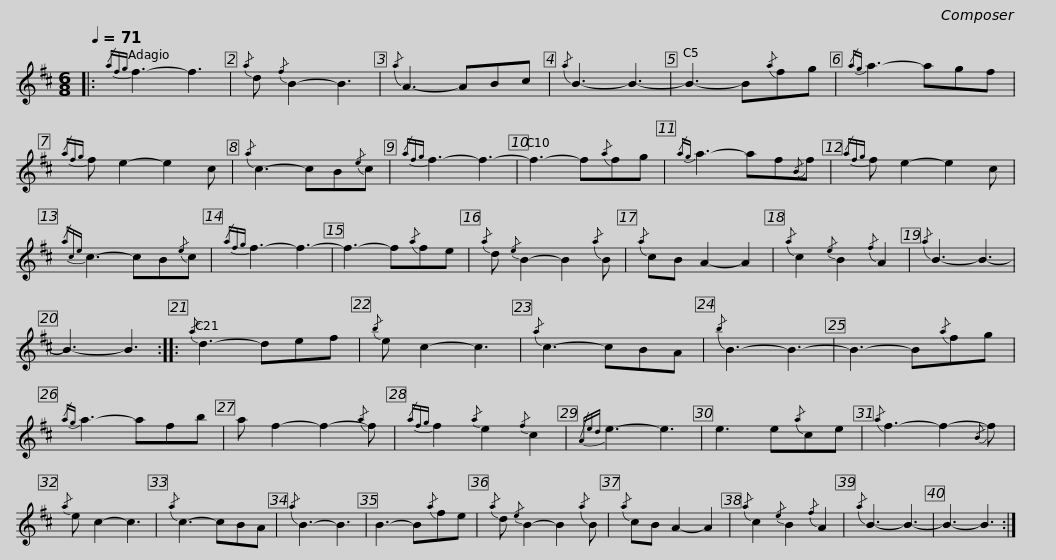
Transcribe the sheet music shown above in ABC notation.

X:1
L:1/8
Q:1/4=71
M:6/8
I:linebreak $
K:none
V:1 treble transpose=-2
V:1
[K:D]|:{/afg} f3- f3 |{/a} d{/f} B2- B3 |{/a} A3- ABc |{/a} B3- B3- | B3- B{/a}fg | %5
{/ag} a3- agf |{/afg} f e2- e2 c |${/a} c3- c-B{/e}c |{/afg} f3- f3- | f3- f{/a}fg | %10
{/ag} a3- af{/B}f |{/afg} f e2- e2 c |{/ace} c3- c-B{/e}c |{/afg} f3- f3- |$ f3- f{/a}fe | %15
{/a} d{/e} B2- B2{/a} B |{/a} cB A2- A2 |{/a} c2{/e} B2{/f} A2 |{/a} B3- B3- | B3- B3 :: %20
{/a} d3- def |{/b} e c2- c3 |${/a} c3- cBA |{/b} B3- B3- | B3- B{/a}fg | %25
{/ag} a3- afb | a f2- f2-{/a} f |{/afg} f2{/a} e2{/f} c2 |{/Aed} e3- e3 | e3 e{/a}ce |$ %30
{/a} f3- f2-{/B} f |{/a} e c2- c3 |{/a} c3- cBA |{/a} B3- B3 | B3- B{/a}fe | %35
{/a} d{/e} B2- B2{/a} B |{/a} cB A2- A2- |${/a} c2{/e} B2{/f} A2 |{/a} B3- B3- | B3- B3 :| %40
